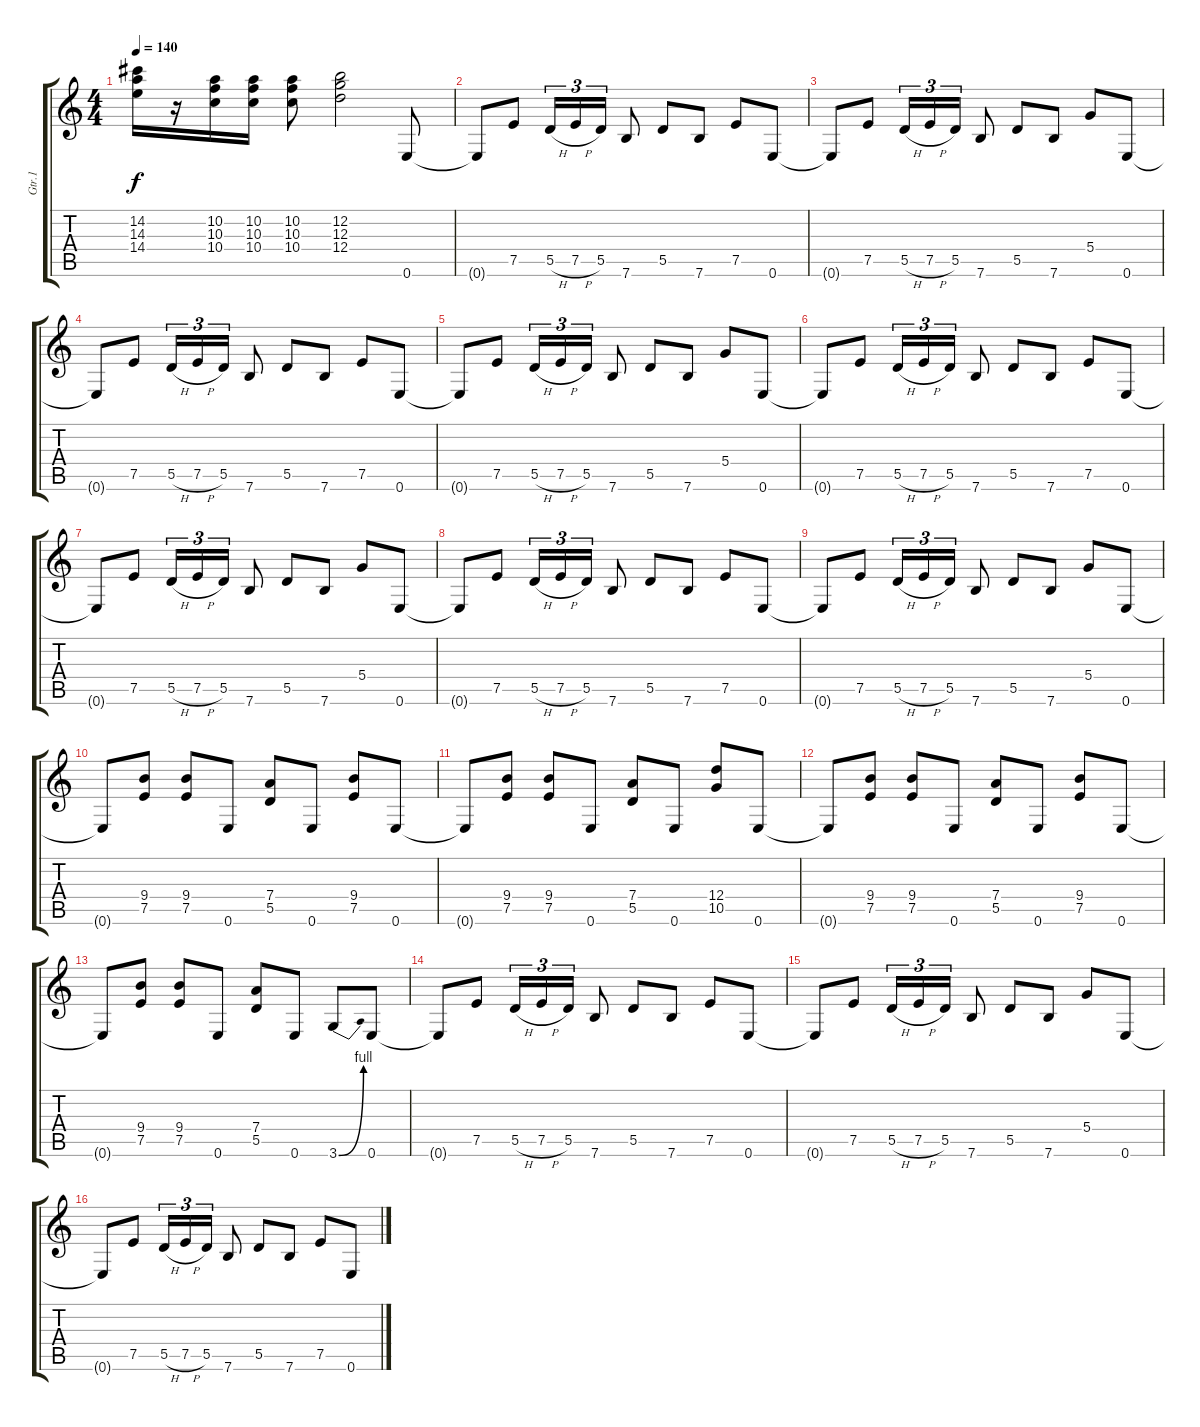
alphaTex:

\track ("Gtr.1" "Gtr.1") {instrument distortionguitar}
\staff {score tabs}
\tuning (E4 B3 G3 D3 A2 E2) {hide}
\ts (4 4)
\tempo 140
\clef g2
\ks c
(14.2 14.3 14.4).16{dy f} r.16 (10.2 10.3 10.4).16 (10.2 10.3 10.4).16 (10.2 10.3 10.4).8 (12.2 12.3 12.4).2 0.6.8 |
0.6{t}.8 7.5.8 5.5{h}.16{tu (3 2)} 7.5{h}.16{tu (3 2)} 5.5.16{tu (3 2)} 7.6.8 5.5.8 7.6.8 7.5.8 0.6.8 |
0.6{t}.8 7.5.8 5.5{h}.16{tu (3 2)} 7.5{h}.16{tu (3 2)} 5.5.16{tu (3 2)} 7.6.8 5.5.8 7.6.8 5.4.8 0.6.8 |
0.6{t}.8 7.5.8 5.5{h}.16{tu (3 2)} 7.5{h}.16{tu (3 2)} 5.5.16{tu (3 2)} 7.6.8 5.5.8 7.6.8 7.5.8 0.6.8 |
0.6{t}.8 7.5.8 5.5{h}.16{tu (3 2)} 7.5{h}.16{tu (3 2)} 5.5.16{tu (3 2)} 7.6.8 5.5.8 7.6.8 5.4.8 0.6.8 |
0.6{t}.8 7.5.8 5.5{h}.16{tu (3 2)} 7.5{h}.16{tu (3 2)} 5.5.16{tu (3 2)} 7.6.8 5.5.8 7.6.8 7.5.8 0.6.8 |
0.6{t}.8 7.5.8 5.5{h}.16{tu (3 2)} 7.5{h}.16{tu (3 2)} 5.5.16{tu (3 2)} 7.6.8 5.5.8 7.6.8 5.4.8 0.6.8 |
0.6{t}.8 7.5.8 5.5{h}.16{tu (3 2)} 7.5{h}.16{tu (3 2)} 5.5.16{tu (3 2)} 7.6.8 5.5.8 7.6.8 7.5.8 0.6.8 |
0.6{t}.8 7.5.8 5.5{h}.16{tu (3 2)} 7.5{h}.16{tu (3 2)} 5.5.16{tu (3 2)} 7.6.8 5.5.8 7.6.8 5.4.8 0.6.8 |
0.6{t}.8 (9.4 7.5).8 (9.4 7.5).8 0.6.8 (7.4 5.5).8 0.6.8 (9.4 7.5).8 0.6.8 |
0.6{t}.8 (9.4 7.5).8 (9.4 7.5).8 0.6.8 (7.4 5.5).8 0.6.8 (12.4 10.5).8 0.6.8 |
0.6{t}.8 (9.4 7.5).8 (9.4 7.5).8 0.6.8 (7.4 5.5).8 0.6.8 (9.4 7.5).8 0.6.8 |
0.6{t}.8 (9.4 7.5).8 (9.4 7.5).8 0.6.8 (7.4 5.5).8 0.6.8 3.6{be (bend 0 0 60 4)}.8 0.6.8 |
0.6{t}.8 7.5.8 5.5{h}.16{tu (3 2)} 7.5{h}.16{tu (3 2)} 5.5.16{tu (3 2)} 7.6.8 5.5.8 7.6.8 7.5.8 0.6.8 |
0.6{t}.8 7.5.8 5.5{h}.16{tu (3 2)} 7.5{h}.16{tu (3 2)} 5.5.16{tu (3 2)} 7.6.8 5.5.8 7.6.8 5.4.8 0.6.8 |
0.6{t}.8 7.5.8 5.5{h}.16{tu (3 2)} 7.5{h}.16{tu (3 2)} 5.5.16{tu (3 2)} 7.6.8 5.5.8 7.6.8 7.5.8 0.6.8
